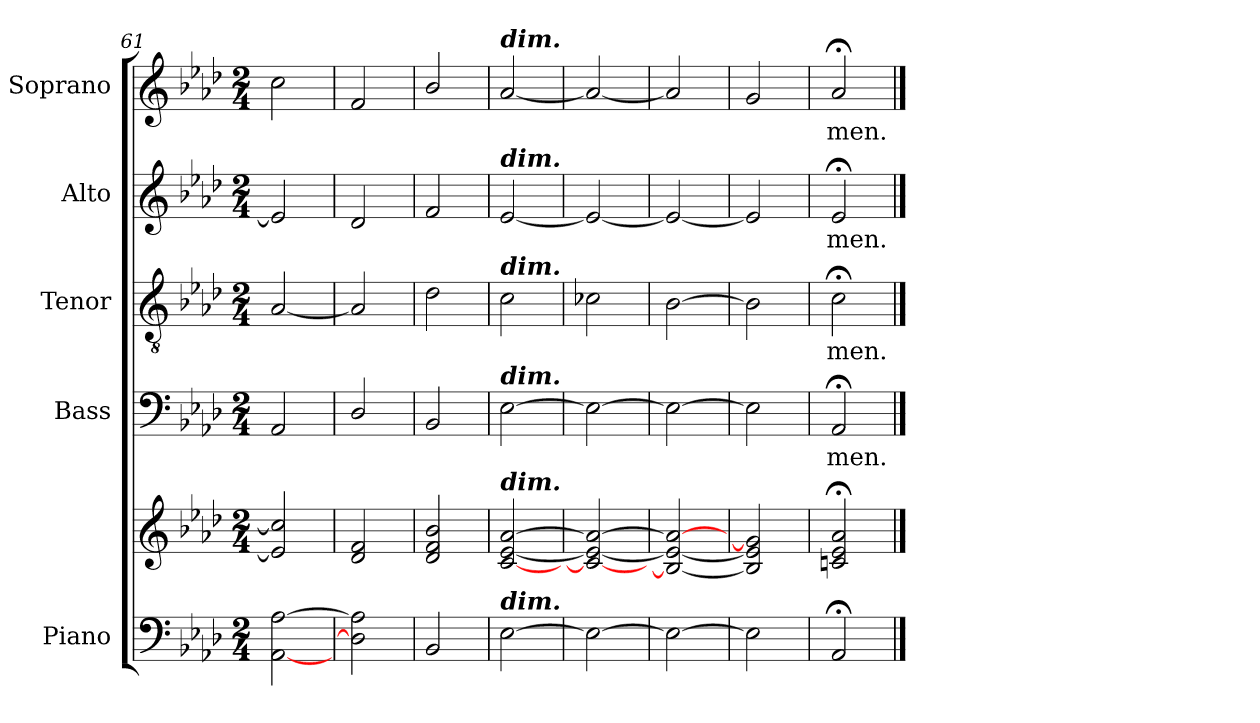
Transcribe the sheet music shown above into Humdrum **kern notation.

**kern	**kern	**kern	**text	**kern	**text	**kern	**text	**kern	**text
*part5	*part5	*part4	*part4	*part3	*part3	*part2	*part2	*part1	*part1
*staff6	*staff5	*staff4	*staff4	*staff3	*staff3	*staff2	*staff2	*staff1	*staff1
*I"Piano	*	*I"Bass	*	*I"Tenor	*	*I"Alto	*	*I"Soprano	*
*	*	*I'B	*	*I'T	*	*I'A	*	*I'S	*
*clefF4	*clefG2	*clefF4	*	*clefGv2	*	*clefG2	*	*clefG2	*
*k[b-e-a-d-]	*k[b-e-a-d-]	*k[b-e-a-d-]	*	*k[b-e-a-d-]	*	*k[b-e-a-d-]	*	*k[b-e-a-d-]	*
*A-:	*A-:	*A-:	*	*A-:	*	*A-:	*	*A-:	*
*M2/4	*M2/4	*M2/4	*	*M2/4	*	*M2/4	*	*M2/4	*
=61	=61	=61	=61	=61	=61	=61	=61	=61	=61
[2AA- [2A-	2e-] 2cc]	2AA-	.	[2A-	.	2e-]	.	2cc	.
=62	=62	=62	=62	=62	=62	=62	=62	=62	=62
2D-\] 2A-\]	2d- 2f	2D-/	.	2A-]	.	2d-	.	2f	.
=63	=63	=63	=63	=63	=63	=63	=63	=63	=63
2BB-	2d-/ 2f/ 2b-/	2BB-	.	2d-	.	2f	.	2b-/	.
=64	=64	=64	=64	=64	=64	=64	=64	=64	=64
!	!	!	!	!	!	!	!	!LO:TX:a:Bi:t=dim.	!
!	!	!	!	!	!	!LO:TX:a:Bi:t=dim.	!	!	!
!	!	!	!	!LO:TX:a:Bi:t=dim.	!	!	!	!	!
!	!	!LO:TX:a:Bi:t=dim.	!	!	!	!	!	!	!
!	!LO:TX:a:Bi:t=dim.	!	!	!	!	!	!	!	!
!LO:TX:a:Bi:t=dim.	!	!	!	!	!	!	!	!	!
[2E-	[2c [2e- [2a-	[2E-	.	2c	.	[2e-	.	[2a-	.
=65	=65	=65	=65	=65	=65	=65	=65	=65	=65
2E-_	2c-_ 2e-_ 2a-_	2E-_	.	2c-X	.	2e-_	.	2a-_	.
=66	=66	=66	=66	=66	=66	=66	=66	=66	=66
2E-_	2B-_ 2e-_ 2a-_	2E-_	.	[2B-	.	2e-_	.	2a-]	.
=67	=67	=67	=67	=67	=67	=67	=67	=67	=67
2E-]	2B-] 2e-] 2g]	2E-]	.	2B-]	.	2e-]	.	2g	.
=68	=68	=68	=68	=68	=68	=68	=68	=68	=68
!	!	!	!LO:LY:b	!	!LO:LY:b	!	!LO:LY:b	!	!LO:LY:b
2AA-;<	2cn;< 2e-;< 2a-;<	2AA-;<	men.	2c;<	men.	2e-;<	men.	2a-;<	men.
==	==	==	==	==	==	==	==	==	==
*-	*-	*-	*-	*-	*-	*-	*-	*-	*-
